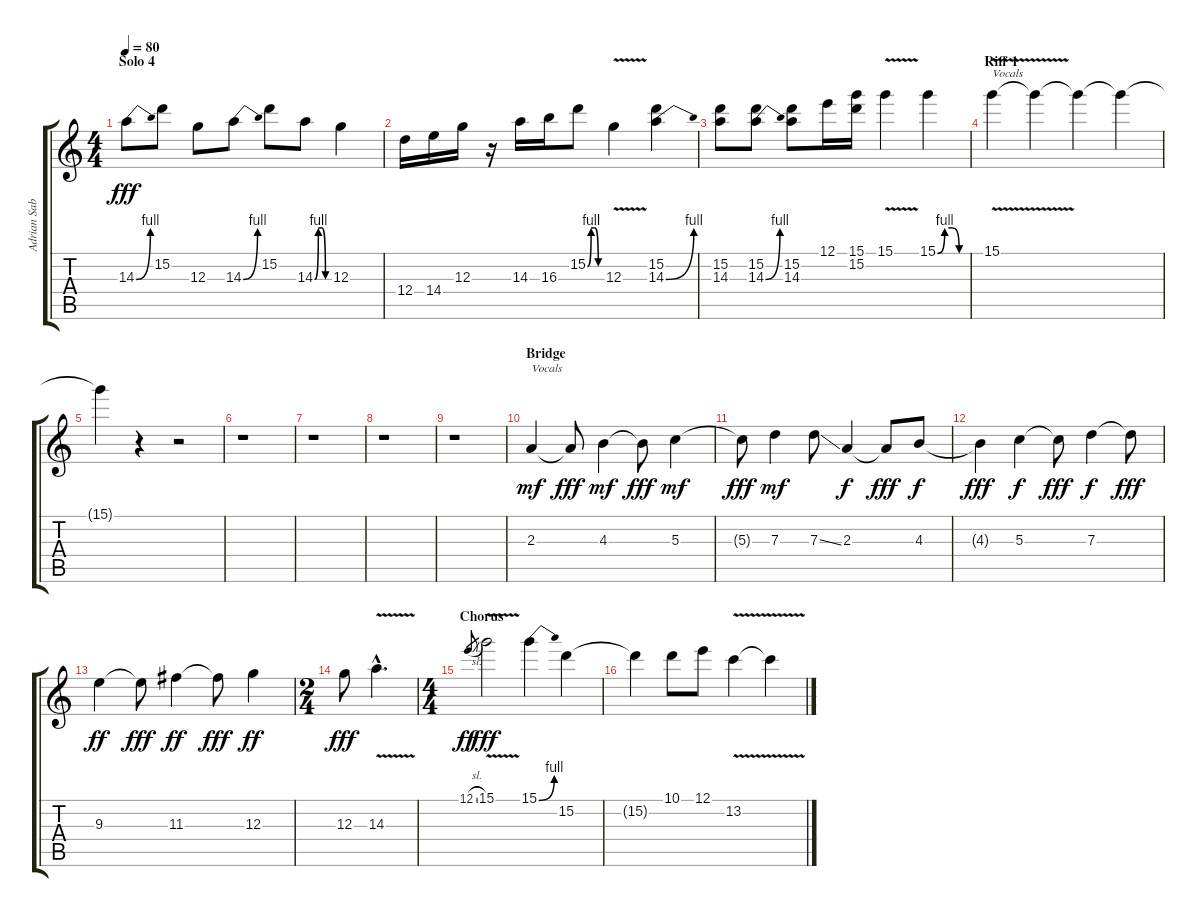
\track ("Adrian Sabbath" "Adrian Sab") {instrument overdrivenguitar}
\staff {score tabs}
\tuning (E4 B3 G3 D3 A2 E2) {hide}
\ts (4 4)
\section ("" "Solo 4")
\tempo 80
\clef g2
\ks c
14.3{be (bend 0 0 60 4)}.8{dy fff} 15.2.8 12.3.8 14.3{be (bend 0 0 60 4)}.8 15.2.8 14.3{be (custom 0 0 15 4 30 4 45 0 60 0)}.8 12.3.4 |
12.4.16 14.4.16 12.3.16 r.16 14.3.16 16.3.16 15.2{be (custom 0 0 15 4 30 4 45 0 60 0)}.8 12.3{v}.4 (15.2 14.3{be (bend 0 0 60 4)}).4 |
(15.2 14.3).8 (15.2 14.3{be (bend 0 0 60 4)}).8 (15.2 14.3).8 12.1.16 (15.1 15.2).16 15.1{v}.4 15.1{be (custom 0 0 15 4 30 4 45 0 60 0)}.4 |
\section ("" "Riff 1")
15.1{v}.4{txt "Vocals" volume 14} 15.1{t}.4{volume 13} 15.1{t}.4{volume 12} 15.1{t}.4{volume 11} |
15.1{t}.4{volume 10} r.4{volume 9} r.2{volume 8} |
r.1{volume 16} |
r.1 |
r.1 |
r.1 |
\section ("" "Bridge")
2.3.4{txt "Vocals" dy mf} 2.3{t}.8{dy fff} 4.3.4{dy mf} 4.3{t}.8{dy fff} 5.3.4{dy mf} |
5.3{t}.8{dy fff} 7.3.4{dy mf} 7.3{ss}.8 2.3.4{dy f} 2.3{t}.8{dy fff} 4.3.8{dy f} |
4.3{t}.4{dy fff} 5.3.4{dy f} 5.3{t}.8{dy fff} 7.3.4{dy f} 7.3{t}.8{dy fff} |
9.3.4{dy ff} 9.3{t}.8{dy fff} 11.3.4{dy ff} 11.3{t}.8{dy fff} 12.3.4{dy ff} |
\ts (2 4)
12.3.8{dy fff} 14.3{v hac}.4{d} |
\ts (4 4)
\section ("" "Chorus")
12.1{sl}.8{gr dy ff} 15.1{v}.2{dy fff} 15.1{be (bend 0 0 60 4)}.4 15.2.4 |
15.2{t}.4 10.1.8 12.1.8 13.2{v}.4{volume 15} 13.2{t}.4{volume 14}
